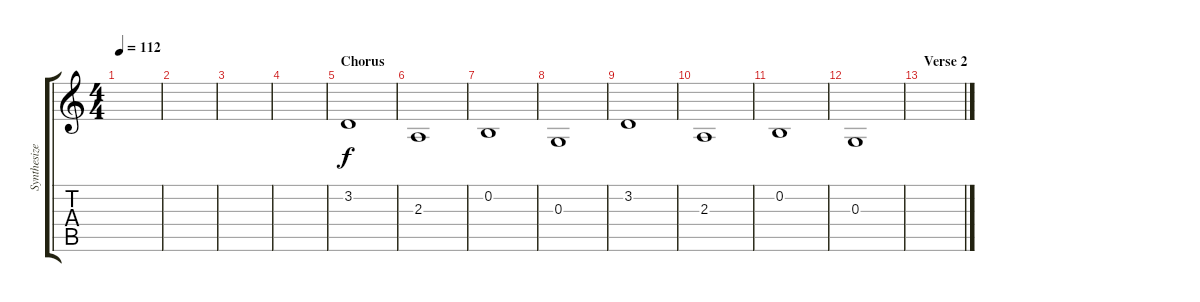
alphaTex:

\track ("Synthesizer" "Synthesize") {instrument stringensemble2}
\staff {score tabs}
\tuning (E4 B3 G3 D3 A2 E2) {hide}
\ts (4 4)
\tempo 112
\clef g2
\ks c
|
|
|
|
\section ("" "Chorus")
3.2.1 |
2.3.1 |
0.2.1 |
0.3.1 |
3.2.1 |
2.3.1 |
0.2.1 |
0.3.1 |
\section ("" "Verse 2")
